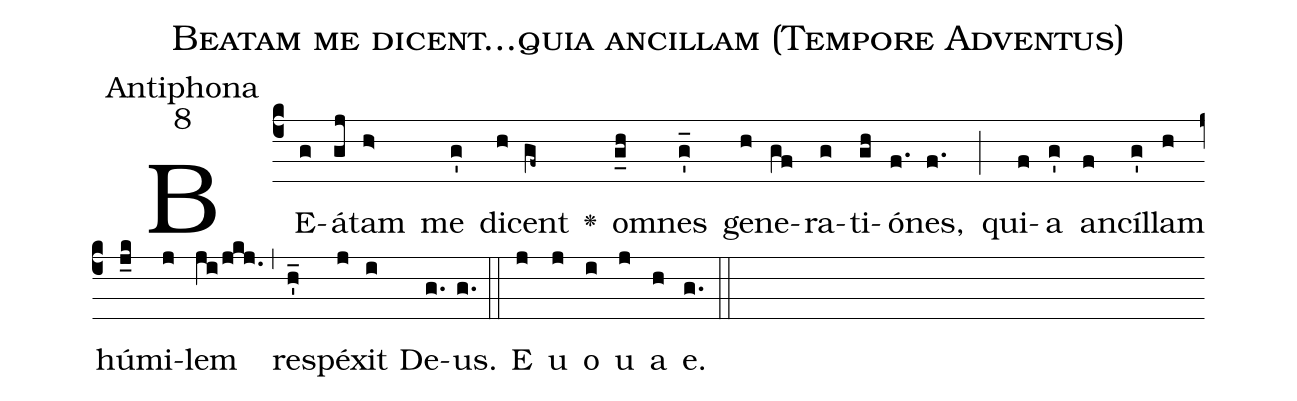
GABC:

name:Beatam me dicent...quia ancillam (Tempore Adventus);
office-part:Antiphona;
mode:8;
%%
(c4)BE(g)á(gj)tam(h>) me(g') di(h)cent(gf~) <v>\greheightstar</v>()
om(g_h)nes(g_') ge(h)ne(gf)ra(g)ti(gh)ó(f.)nes,(f.) (;)
qui(f)a(g') an(f)cíl(g')lam(h) hú(j_k)mi(j)lem(ji/jkj.) (,) re(h'_)spé(j)xit(i) De(g.)us.(g.) (::)
<eu>E(j) u(j) o(i) u(j) a(h) e.</eu>(g.) (::)
